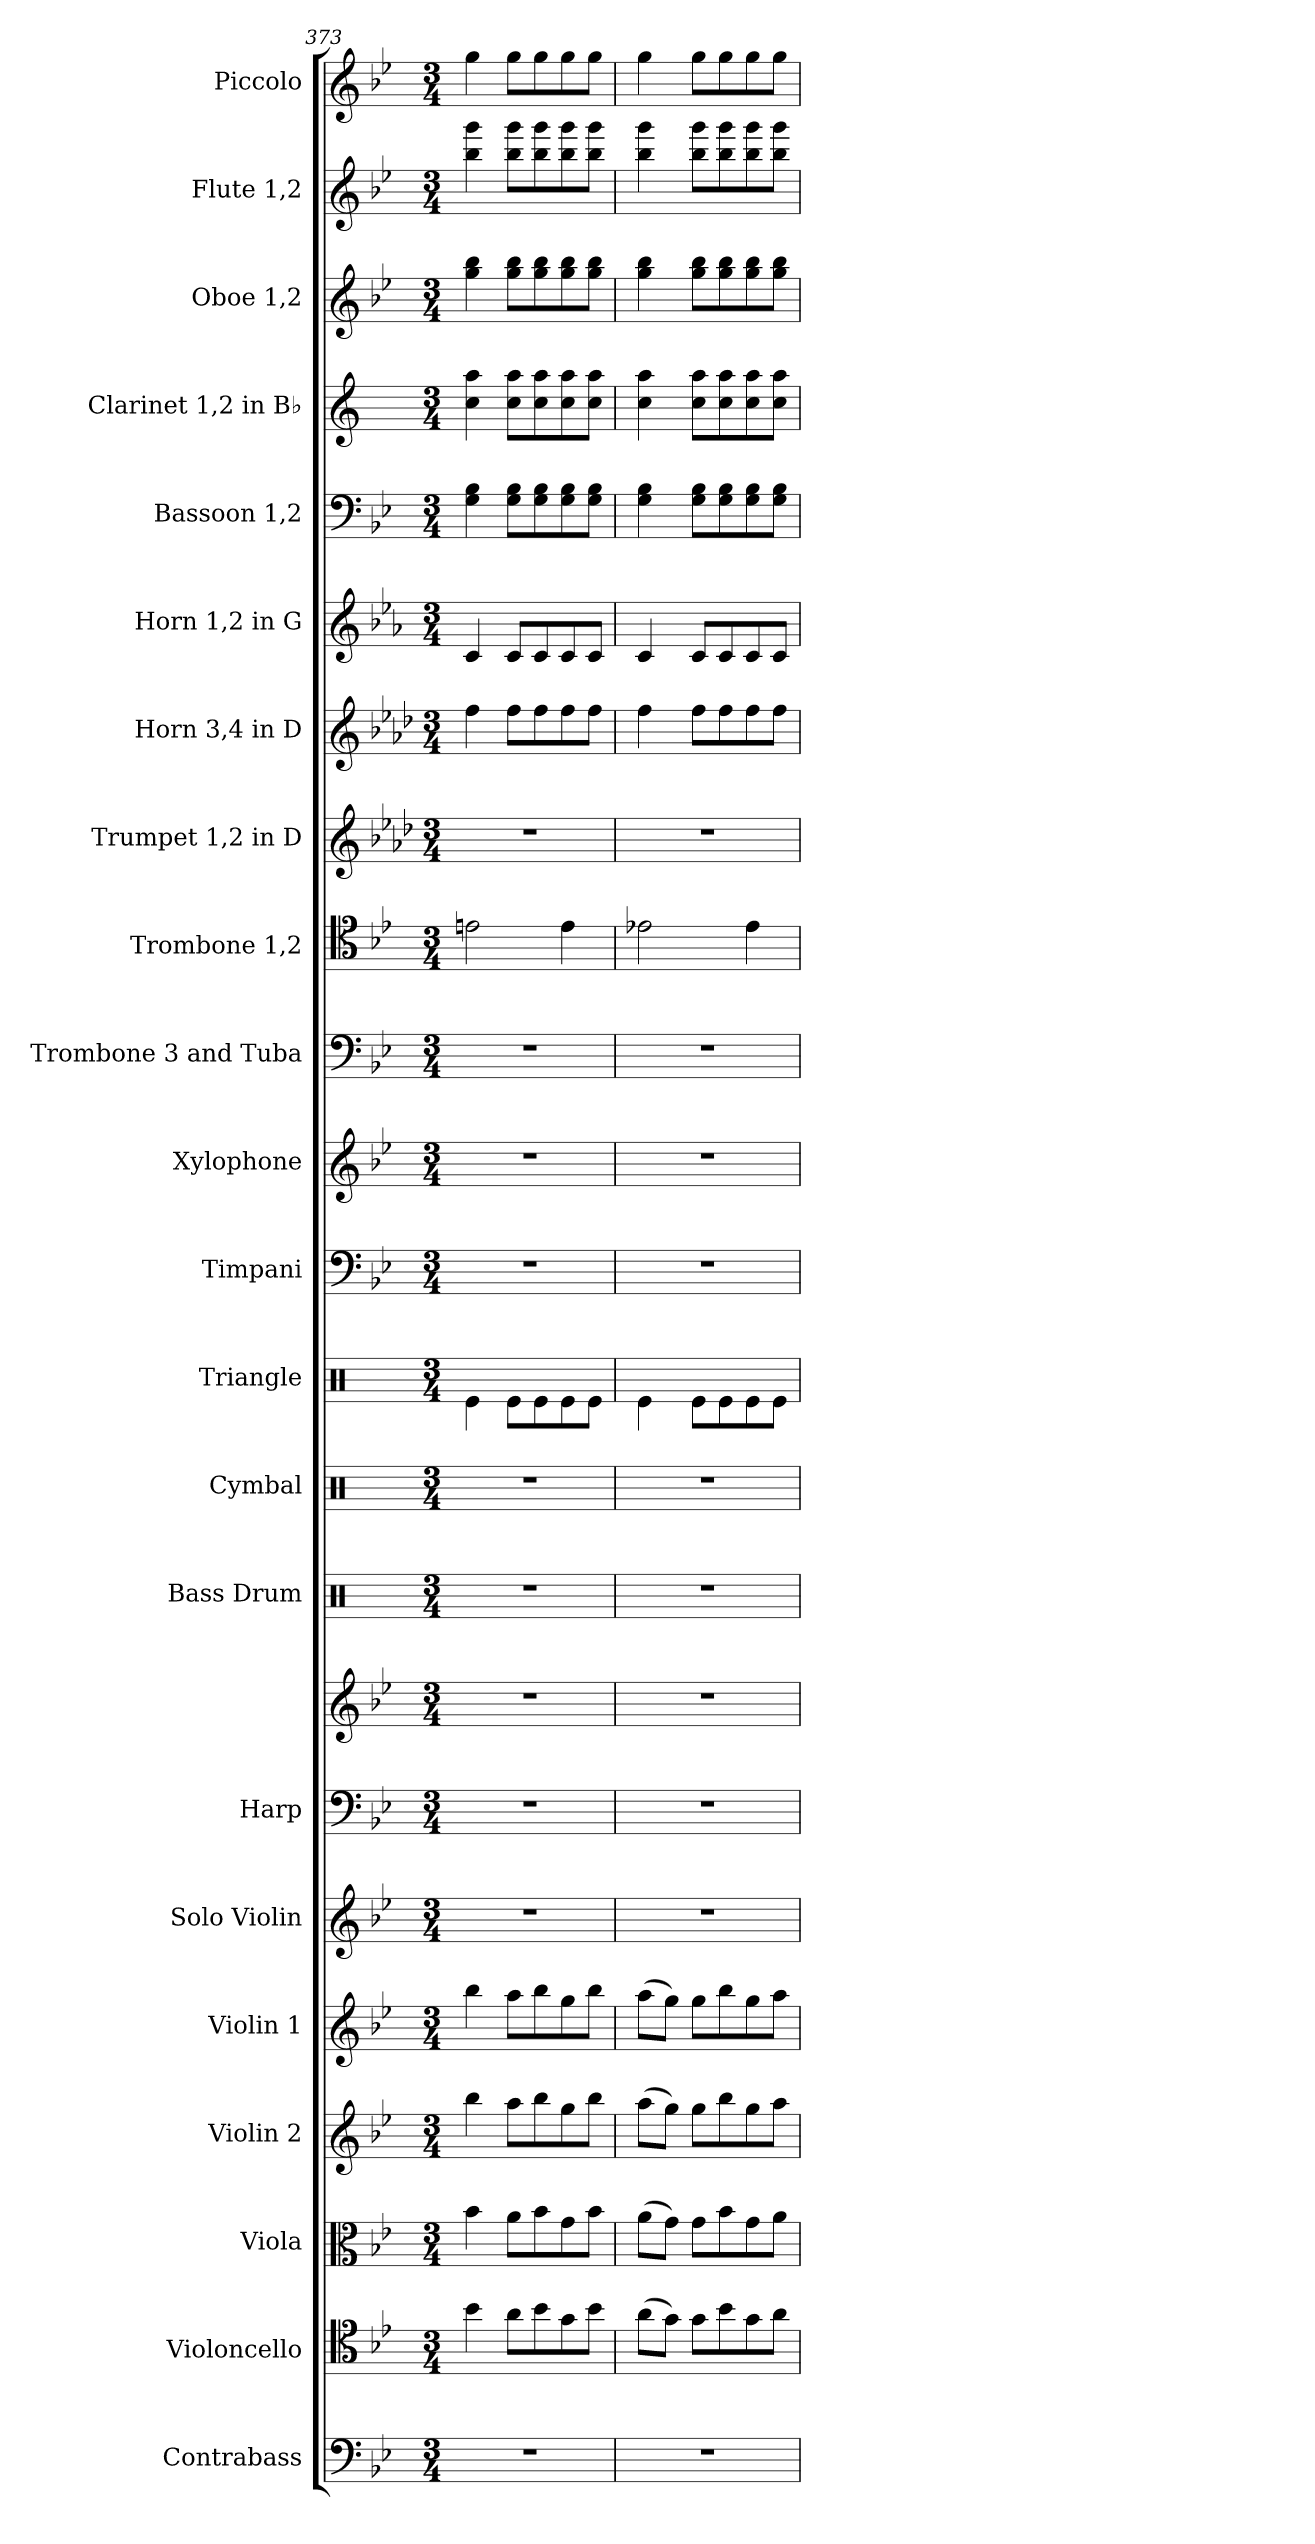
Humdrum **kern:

**kern	**kern	**kern	**kern	**kern	**kern	**kern	**kern	**kern	**kern	**kern	**kern	**kern	**kern	**kern	**kern	**kern	**kern	**kern	**kern	**kern	**kern	**kern
*part22	*part21	*part20	*part19	*part18	*part17	*part16	*part16	*part15	*part14	*part13	*part12	*part11	*part10	*part9	*part8	*part7	*part6	*part5	*part4	*part3	*part2	*part1
*staff23	*staff22	*staff21	*staff20	*staff19	*staff18	*staff17	*staff16	*staff15	*staff14	*staff13	*staff12	*staff11	*staff10	*staff9	*staff8	*staff7	*staff6	*staff5	*staff4	*staff3	*staff2	*staff1
*I"Contrabass	*I"Violoncello	*I"Viola	*I"Violin 2	*I"Violin 1	*I"Solo Violin	*I"Harp	*	*I"Bass Drum	*I"Cymbal	*I"Triangle	*I"Timpani	*I"Xylophone	*I"Trombone 3 and Tuba	*I"Trombone 1,2	*I"Trumpet 1,2 in D	*I"Horn 3,4 in D	*I"Horn 1,2 in G	*I"Bassoon 1,2	*I"Clarinet 1,2 in B♭	*I"Oboe 1,2	*I"Flute 1,2	*I"Piccolo
*I'Cb.	*I'Vc.	*I'Vla.	*I'Vln. 2	*I'Vln. 1	*I'Solo Vln.	*I'Hrp.	*	*I'B.D	*I'Cym.	*I'Trgl.	*I'Timp.	*I'Xyl.	*I'Tbn. 3 and Tba.	*I'Tbn. 1,2	*I'Tpt. 1,2 in D	*I'Hn. 3,4 in D	*I'Hn. 1,2 in G	*I'Bsn. 1,2	*I'Cl. 1,2 in B♭	*I'Ob. 1,2	*I'Fl. 1,2	*I'Picc.
*clefF4	*clefC4	*clefC3	*clefG2	*clefG2	*clefG2	*clefF4	*clefG2	*clefX	*clefX	*clefX	*clefF4	*clefG2	*clefF4	*clefC4	*clefG2	*clefG2	*clefG2	*clefF4	*clefG2	*clefG2	*clefG2	*clefG2
*ITrd7c12	*	*	*	*	*	*	*	*	*	*	*	*ITrd-7c-12	*	*	*ITrd-1c-2	*ITrd6c10	*ITrd3c5	*	*ITrd1c2	*	*	*ITrd-7c-12
*k[b-e-]	*k[b-e-]	*k[b-e-]	*k[b-e-]	*k[b-e-]	*k[b-e-]	*k[b-e-]	*k[b-e-]	*k[]	*k[]	*k[]	*k[b-e-]	*k[b-e-]	*k[b-e-]	*k[b-e-]	*k[b-e-]	*k[b-e-]	*k[b-e-]	*k[b-e-]	*k[b-e-]	*k[b-e-]	*k[b-e-]	*k[b-e-]
*M3/4	*M3/4	*M3/4	*M3/4	*M3/4	*M3/4	*M3/4	*M3/4	*M3/4	*M3/4	*M3/4	*M3/4	*M3/4	*M3/4	*M3/4	*M3/4	*M3/4	*M3/4	*M3/4	*M3/4	*M3/4	*M3/4	*M3/4
=373	=373	=373	=373	=373	=373	=373	=373	=373	=373	=373	=373	=373	=373	=373	=373	=373	=373	=373	=373	=373	=373	=373
2.r	4b-\	4b-\	4bb-\	4bb-\	2.r	2.r	2.r	2.r	2.r	4Re\	2.r	2.r	2.r	2en\	2.r	4g\	4G/	4G\ 4B-\	4b-\ 4gg\	4gg\ 4bb-\	4bb-\ 4ggg\	4ggg\
.	8a\L	8a\L	8aa\L	8aa\L	.	.	.	.	.	8Re\L	.	.	.	.	.	8g\L	8G/L	8G\ 8B-\L	8b-\ 8gg\L	8gg\ 8bb-\L	8bb-\ 8ggg\L	8ggg\L
.	8b-\	8b-\	8bb-\	8bb-\	.	.	.	.	.	8Re\	.	.	.	.	.	8g\	8G/	8G\ 8B-\	8b-\ 8gg\	8gg\ 8bb-\	8bb-\ 8ggg\	8ggg\
.	8g\	8g\	8gg\	8gg\	.	.	.	.	.	8Re\	.	.	.	4e\	.	8g\	8G/	8G\ 8B-\	8b-\ 8gg\	8gg\ 8bb-\	8bb-\ 8ggg\	8ggg\
.	8b-\J	8b-\J	8bb-\J	8bb-\J	.	.	.	.	.	8Re\J	.	.	.	.	.	8g\J	8G/J	8G\ 8B-\J	8b-\ 8gg\J	8gg\ 8bb-\J	8bb-\ 8ggg\J	8ggg\J
=374	=374	=374	=374	=374	=374	=374	=374	=374	=374	=374	=374	=374	=374	=374	=374	=374	=374	=374	=374	=374	=374	=374
2.r	(>8a\L	(>8a\L	(>8aa\L	(>8aa\L	2.r	2.r	2.r	2.r	2.r	4Re\	2.r	2.r	2.r	2e-X\	2.r	4g\	4G/	4G\ 4B-\	4b-\ 4gg\	4gg\ 4bb-\	4bb-\ 4ggg\	4ggg\
.	8g\J)	8g\J)	8gg\J)	8gg\J)	.	.	.	.	.	.	.	.	.	.	.	.	.	.	.	.	.	.
.	8g\L	8g\L	8gg\L	8gg\L	.	.	.	.	.	8Re\L	.	.	.	.	.	8g\L	8G/L	8G\ 8B-\L	8b-\ 8gg\L	8gg\ 8bb-\L	8bb-\ 8ggg\L	8ggg\L
.	8b-\	8b-\	8bb-\	8bb-\	.	.	.	.	.	8Re\	.	.	.	.	.	8g\	8G/	8G\ 8B-\	8b-\ 8gg\	8gg\ 8bb-\	8bb-\ 8ggg\	8ggg\
.	8g\	8g\	8gg\	8gg\	.	.	.	.	.	8Re\	.	.	.	4e-\	.	8g\	8G/	8G\ 8B-\	8b-\ 8gg\	8gg\ 8bb-\	8bb-\ 8ggg\	8ggg\
.	8a\J	8a\J	8aa\J	8aa\J	.	.	.	.	.	8Re\J	.	.	.	.	.	8g\J	8G/J	8G\ 8B-\J	8b-\ 8gg\J	8gg\ 8bb-\J	8bb-\ 8ggg\J	8ggg\J
=	=	=	=	=	=	=	=	=	=	=	=	=	=	=	=	=	=	=	=	=	=	=
*-	*-	*-	*-	*-	*-	*-	*-	*-	*-	*-	*-	*-	*-	*-	*-	*-	*-	*-	*-	*-	*-	*-
